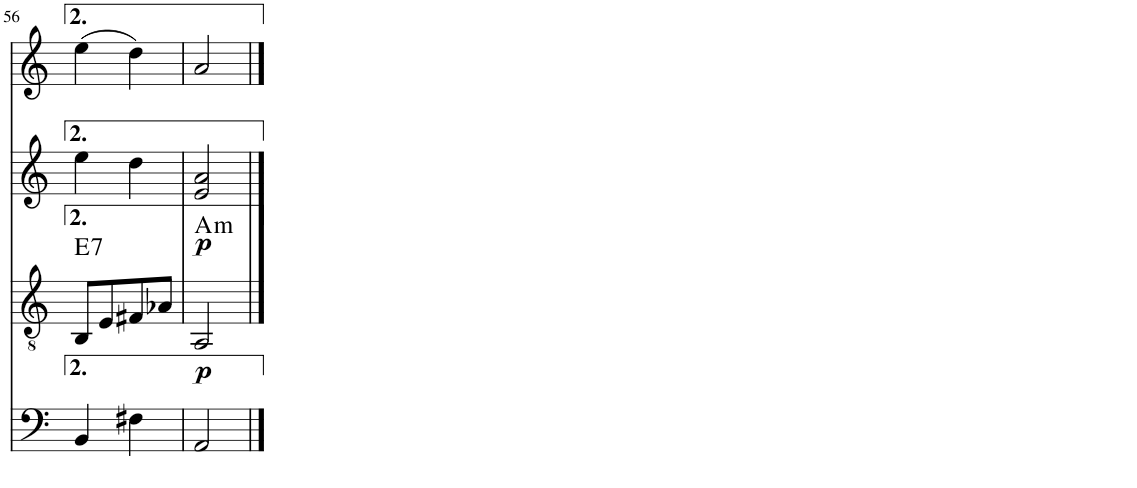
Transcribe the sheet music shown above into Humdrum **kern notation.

**kern	**dynam	**kern	**dynam	**harte	**kern	**kern
*part4	*part4	*part3	*part3	*part3	*part2	*part1
*staff4	*staff4	*staff3	*staff3	*	*staff2	*staff1
*I"Cello	*	*I"Akoestische gitaar	*	*	*I"Accordeon	*I"Viool
*	*	*I'Ac Gtr	*	*	*I'Acc	*
!!LO:PB:g=z
*clefF4	*	*clefGv2	*	*	*clefG2	*clefG2
*k[]	*	*k[]	*	*	*k[]	*k[]
*M2/4	*	*M2/4	*	*	*M2/4	*M2/4
=56	=56	=56	=56	=56	=56	=56
!	!	!	!	!LO:H:kt=7	!	!
4BB/	.	8BB/L	.	E:7	4ee\	(4ee\
.	.	8E/	.	.	.	.
4F#X\	.	8F#X/	.	.	4dd\	4dd\)
.	.	8A-X/J	.	.	.	.
=57	=57	=57	=57	=57	=57	=57
!	!LO:DY:a	!	!LO:DY:a	!LO:H:kt=m	!	!
2AA/	p	2AA/	p	A:min	2e/ 2a/	2a/
==	==	==	==	==	==	==
*-	*-	*-	*-	*-	*-	*-
